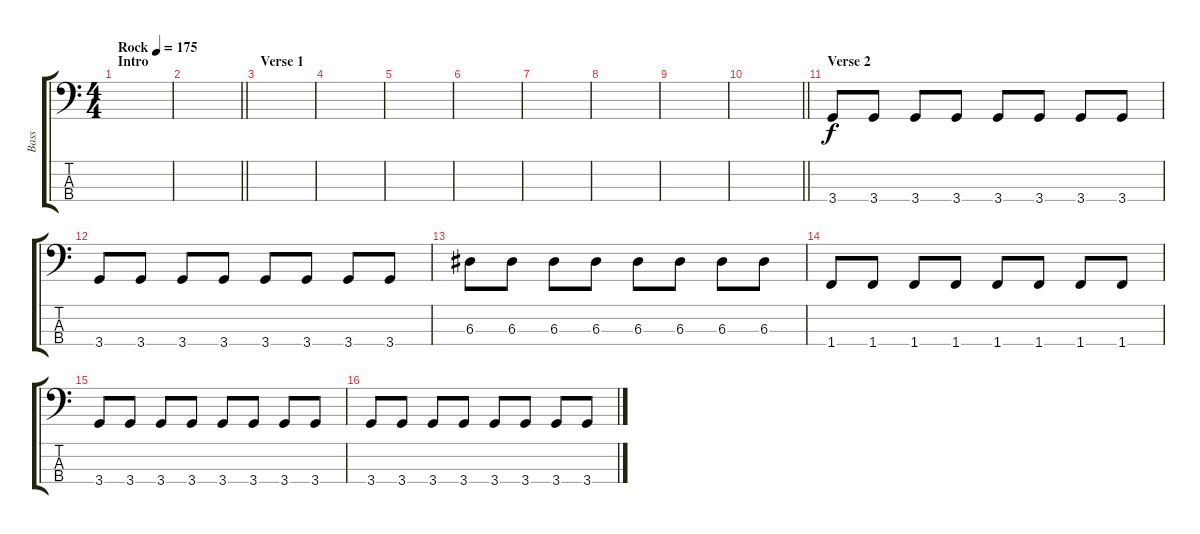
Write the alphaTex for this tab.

\track ("Bass" "Bass") {instrument electricbasspick}
\staff {score tabs}
\tuning (G2 D2 A1 E1) {hide}
\ts (4 4)
\section ("" "Intro")
\tempo (175 "Rock")
\clef f4
\ks c
|
\barLineRight lightlight
|
\section ("" "Verse 1")
|
|
|
|
|
|
|
\barLineRight lightlight
|
\section ("" "Verse 2")
3.4.8 3.4.8 3.4.8 3.4.8 3.4.8 3.4.8 3.4.8 3.4.8 |
3.4.8 3.4.8 3.4.8 3.4.8 3.4.8 3.4.8 3.4.8 3.4.8 |
6.3.8 6.3.8 6.3.8 6.3.8 6.3.8 6.3.8 6.3.8 6.3.8 |
1.4.8 1.4.8 1.4.8 1.4.8 1.4.8 1.4.8 1.4.8 1.4.8 |
3.4.8 3.4.8 3.4.8 3.4.8 3.4.8 3.4.8 3.4.8 3.4.8 |
3.4.8 3.4.8 3.4.8 3.4.8 3.4.8 3.4.8 3.4.8 3.4.8
